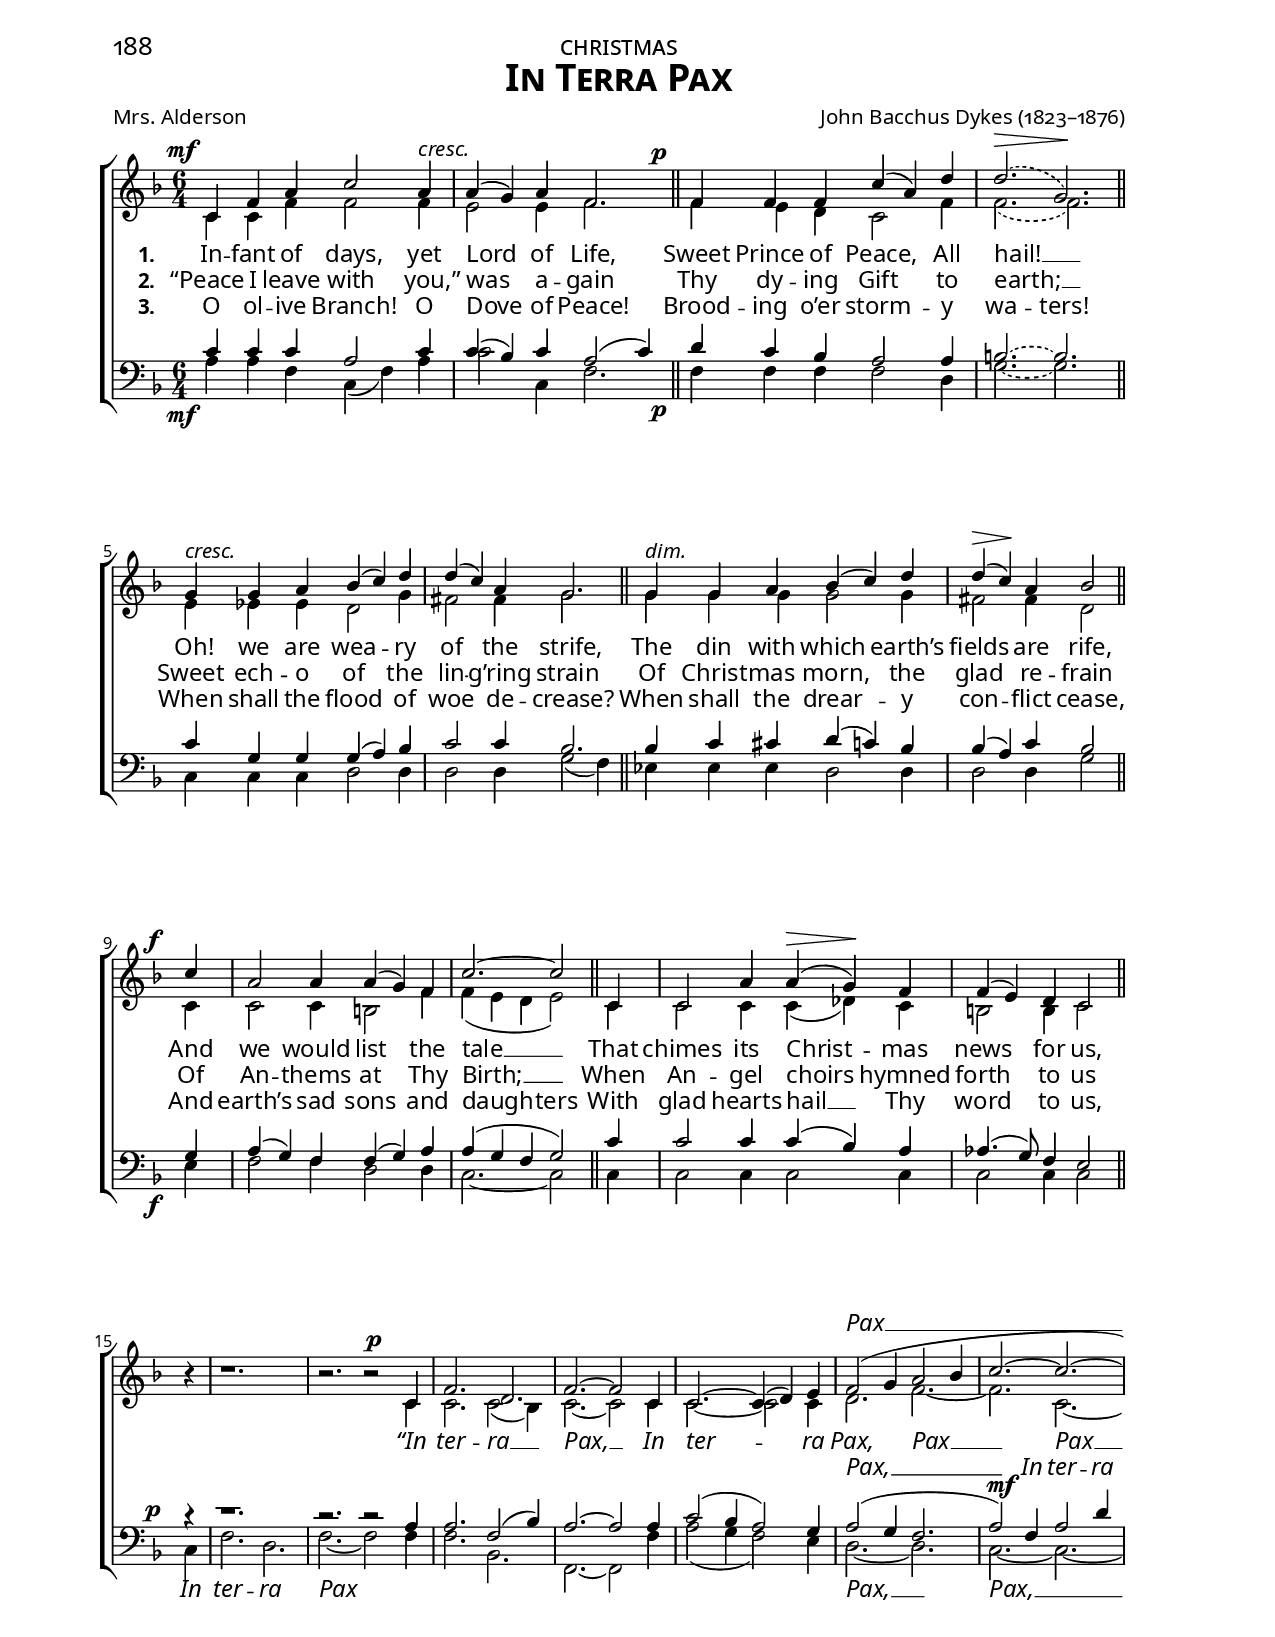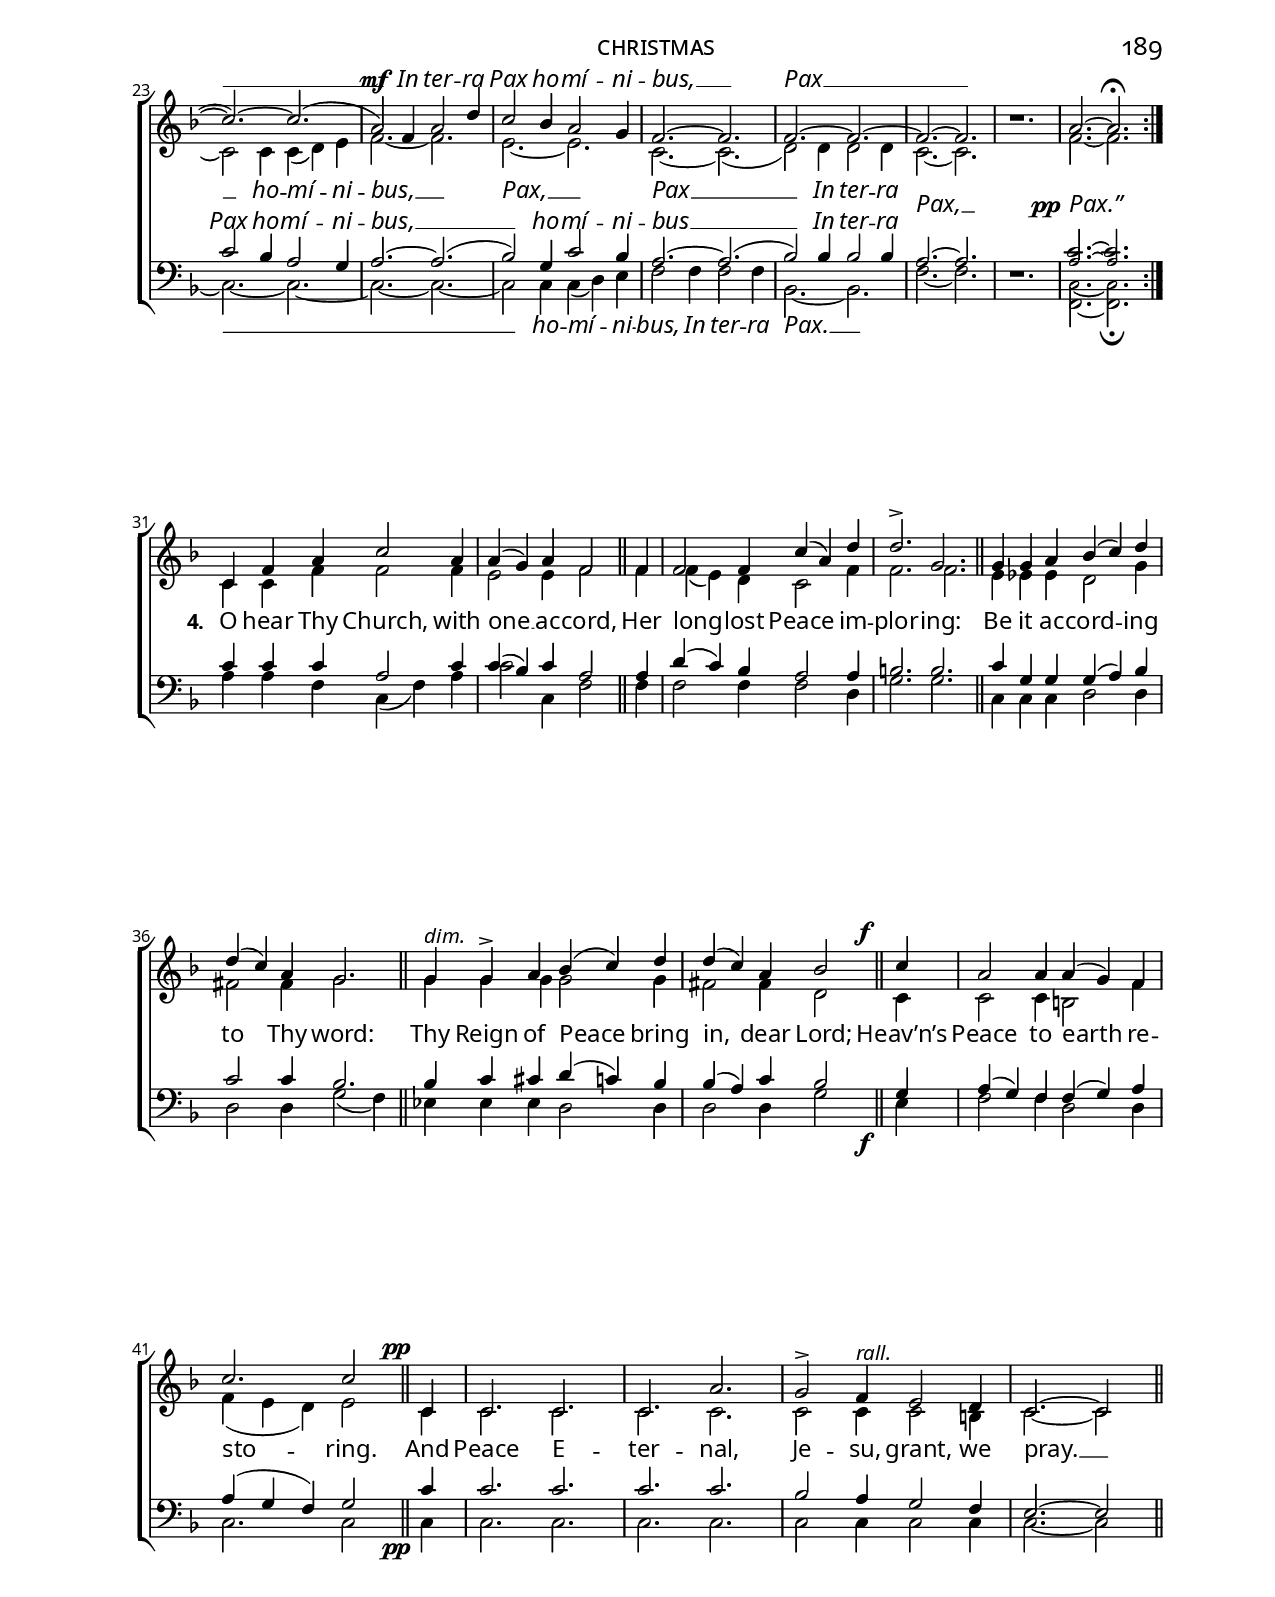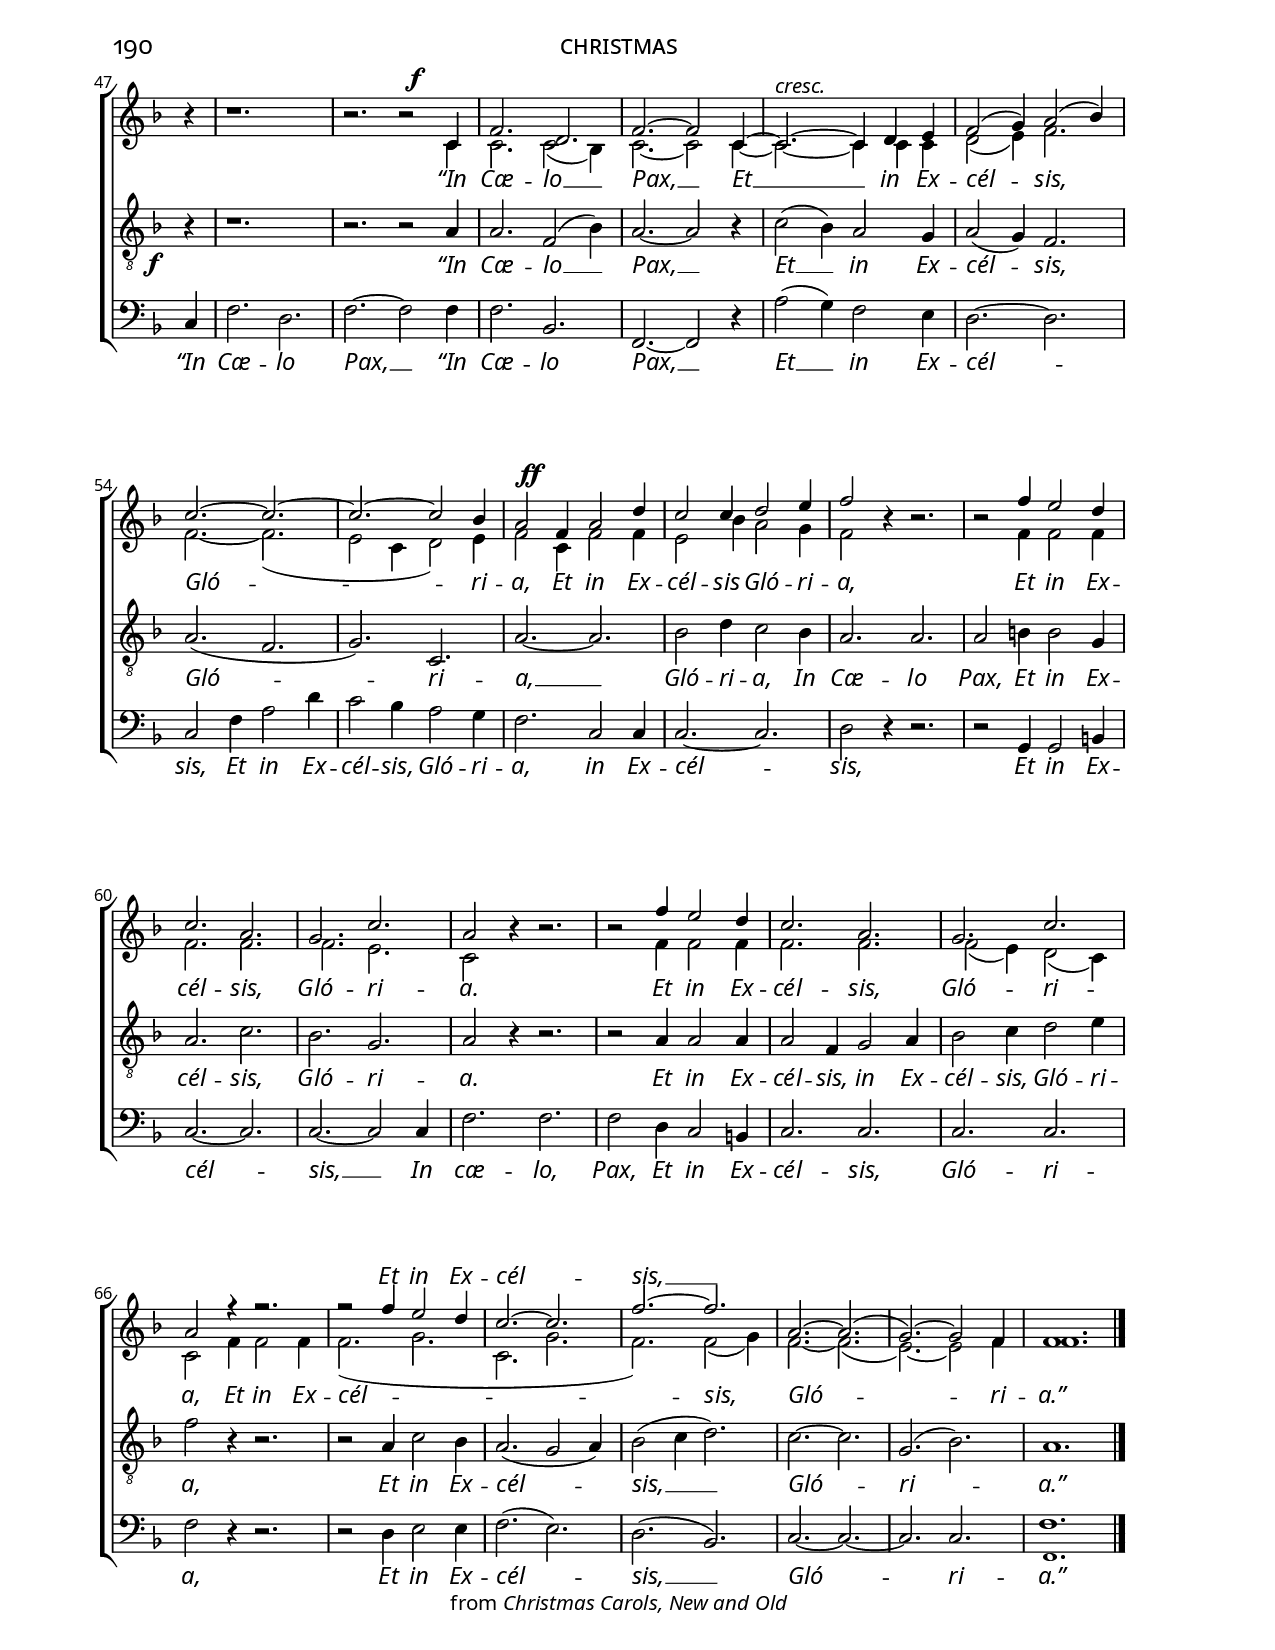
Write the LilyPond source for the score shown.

\version "2.24.0"
\include "util.ly"
\header {
  title = \markup{\override #'(font-name . "Garamond Premier Pro Semibold"){ \abs-fontsize #18 \smallCapsOldStyle"In Terra Pax"}}
  poet = \markup\oldStyleNum"Mrs. Alderson"
  composer = \markup\oldStyleNum"John Bacchus Dykes (1823–1876)"
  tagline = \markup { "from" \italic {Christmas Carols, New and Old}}
}
\paper {
  %print-all-headers = ##t
  paper-height = 11\in
  paper-width = 8.5\in
  indent = 0\in
  %system-system-spacing = #'((basic-distance . 10) (padding . 0))
  %system-system-spacing =
  %  #'((basic-distance . 0)
  %     (minimum-distance . 0)
  %     (padding . -0.35)
  %     (stretchability . 100))
  ragged-last-bottom = ##f
  ragged-bottom = ##f
  two-sided = ##t
  inner-margin = 1\in
  outer-margin = 0.75\in
  top-margin = 0.26\in
  bottom-margin = 0.25\in
  first-page-number = #188
  print-first-page-number = ##t
  headerLine = \markup{\override #'(font-name . "Garamond Premier Pro") \smallCapsOldStyle"christmas"}
  oddHeaderMarkup = \markup\fill-line{
     \override #'(font-name . "Garamond Premier Pro")\abs-fontsize #12.5
     \combine 
        \fill-line{"" \if \should-print-page-number
        \oldStylePageNum""
        }
        \fill-line{\headerLine}
  }
  evenHeaderMarkup = \markup {
     \override #'(font-name . "Garamond Premier Pro")\abs-fontsize #12.5
     \combine
        \if \should-print-page-number
        \oldStylePageNum""
        \fill-line{\headerLine}
  }
}
#(set-global-staff-size 18) \paper{ #(define fonts (make-pango-font-tree "Garamond Premier Pro" "Garamond Premier Pro" "Garamond Premier Pro" (/ 18 20))) }
global = {
  \key f \major
  \time 6/4
  \autoBeamOff
  \override DynamicLineSpanner.staff-padding = #-1.0
  \override DynamicLineSpanner.Y-extent = #'(-0.35 . 1)
  \override DynamicText.X-offset = #-4
}
globalNoTime = {
  \key f \major
  \autoBeamOff
  \override DynamicLineSpanner.staff-padding = #-1.0
  \override DynamicLineSpanner.Y-extent = #'(-0.35 . 1)
  \override DynamicText.X-offset = #-4
}

sopMusic = \relative c' {
  c4^\mf f a c2 a4^\markup\italic"cresc." |
  a( g) a f2. \bar "||"
  f4^\p f f c'( a) d |
  \slurDashed
  d2.(^\> g,)\! \bar "||"
  
  \slurSolid
  g4^\markup\italic"cresc." g a bes( c) d |
  d( c) a g2. \bar "||"
  g4^\markup\italic"dim." g a bes( c) d |
  \partial 4*5 d(^\> c)\! a bes2 \bar "||"
  
  \partial 4 c4^\f |
  a2 a4 a( g) f |
  \partial 4*5 c'2.~ c2 \bar "||"
  \partial 4 c,4 |
  c2 a'4 a(^\> g)\! f |
  \partial 4*5 f( e) d c2 \bar "||" \break
  
  \partial 4 b'4\rest |
  b1.\rest |
  b2.\rest b2\rest c,4^\p |
  f2. d |
  f~ f2 c4 |
  c2.~ c4( d) e |
  
  f2( g4 a2 bes4 |
  c2.~ c~ |
  c)~ c( |
  a2) f4 a2 d4 |
  
  c2 bes4 a2 g4 |
  f2.~ f |
  f~ f~ |
  f~ f |
  bes1.\rest |
  a2.~ a2.\fermata \bar ":|." \break
  
  % verse 4
  c,4 f a c2 a4 |
  a( g) a f2 \bar "||"
  f4 |
  f2 f4 c'( a) d |
  d2.^> g, \bar "||"
  
  g4 g a bes( c) d |
  d( c) a g2. \bar "||"
  g4^\markup\italic"dim." g^> a bes( c) d |
  \partial 4*5 d( c) a bes2 \bar "||"
  
  \partial 4 c4^\f |
  a2 a4 a( g) f |
  \partial 4*5 c'2. c2 \bar "||"
  \partial 4 c,4^\pp |
  c2. c |
  c a' |
  
  g2^> f4^\markup\italic"rall." e2 d4 |
  \partial 4*5 c2.~ c2 \bar "||"  \pageBreak
  \partial 4 b'4\rest |
  b1.\rest |
  b2.\rest b2\rest c,4^\f |
  f2. d |
  f~ f2 c4~ |
  c2.~^\markup\italic"cresc." c4 d e |
  
  f2( g4) a2( bes4) |
  c2.~ c~ |
  c~ c2 bes4 |
  a2 f4^\ff a2 d4 |
  c2 c4 d2 e4 |
  f2 bes,4\rest bes2.\rest |
  
  bes2\rest f'4 e2 d4 |
  c2. a |
  g c |
  a2 bes4\rest bes2.\rest |
  
  bes2\rest f'4 e2 d4 |
  c2. a |
  g c |
  a2 f'4\rest f2.\rest |
  
  f2\rest f4 e2 d4 |
  c2.~ c |
  f~ f |
  a,~ a( |
  g)~ g2 f4 |
  f1. \bar "|."
}
sopWords = {
  \lyricmode {
    \repeat unfold 44 {\skip 1}
    \repeat unfold 7 {\skip 1}
    \markup\italic Pax __
  }
  \set stanza = \markup\dynamic"mf"
  \lyricmode {
    \markup\italic In \markup\italic ter -- \markup\italic ra \markup\italic Pax \markup\italic ho -- \markup\italic mí -- \markup\italic ni -- \markup\italic bus, __ \markup\italic Pax __
  }
  \lyricmode {
    ""
    
    \repeat unfold 47 {\skip 1}
    \repeat unfold 37 {\skip 1}
    \markup\italic Et \markup\italic in \markup\italic Ex -- \markup\italic cél -- \markup\italic sis, __
  }
}

dropLyrics = {
  \override LyricText.extra-offset = #'(0 . -2.0)
  \override LyricHyphen.extra-offset = #'(0 . -2.0)
  \override LyricExtender.extra-offset = #'(0 . -2.0)
  \override StanzaNumber.extra-offset = #'(0 . -2.0)
}
dropLyricsII = {
  \override LyricText.extra-offset = #'(0 . -0.2)
  \override LyricHyphen.extra-offset = #'(0 . -0.2)
  \override LyricExtender.extra-offset = #'(0 . -0.2)
  \override StanzaNumber.extra-offset = #'(0 . -0.2)
}

altoMusic = \relative c' {
  c4 c f f2 f4 |
  e2 e4 f2. \bar "||"
  f4 e d c2 f4 |
  \slurDashed
  f2.( f) \bar "||"
  
  \slurSolid
  e4 ees ees d2 g4 |
  fis2 fis4 g2. \bar "||"
  g4 g g g2 g4 |
  fis2 fis4 d2 \bar "||"
  
  c4 |
  c2 c4 b2 f'4 |
  f( e d e2) \bar "||"
  c4 |
  c2 c4 c( des) c |
  b2 b4 c2 \bar "||"
  
  s4 |
  s1. |
  s2. s2 c4 |
  c2. c2( bes4) |
  c2.~ c2 c4 |
  c2.~ c2 c4 |
  
  d2. f~ |
  f c2.~ |
  c2 c4 c( d) e |
  f2.~ f |
  
  e2.~ e |
  c~ c( |
  d2) d4 d2 d4 |
  c2.~ c |
  s1. |
  f2.~ f \bar ":|."
  
  % verse 4
  c4 c f f2 f4 |
  e2 e4 f2 \bar "||"
  f4 |
  f4( e) d c2 f4 |
  f2. f \bar "||"
  
  e4 ees ees d2 g4 |
  fis2 fis4 g2. \bar "||"
  g4 g g g2 g4 |
  fis2 fis4 d2 \bar "||"
  
  c4 |
  c2 c4 b2 f'4 |
  f( e d) e2 \bar "||"
  c4 |
  c2. c |
  c c |
  
  c2 c4 c2 b4 |
  c2.~ c2 \bar "||"
  s4 |
  s1. |
  s2. s2 c4 |
  c2. c2( bes4) |
  
  c2.~ c2 c4~ |
  c2.~ c4 c c |
  d2( e4) f2. |
  f2.~ f( |
  
  e2 c4 d2) e4 |
  f2 c4 f2 f4 |
  e2 bes'4 a2 g4 |
  f2 s4 s2. |
  
  s2 f4 f2 f4 |
  f2. f |
  f e |
  c2 s4 s2. |
  
  s2 f4 f2 f4 |
  f2. f |
  f2( e4) d2( c4) |
  c2 f4 f2 f4 |
  
  f2.( g |
  c, g' |
  f) f2( g4) |
  f2.~ f( |
  e)~ e2 f4 |
  f1. \bar "|."
}
altoWords = {
  \lyricmode {
    \dropLyricsV
    \set stanza = #"1. "
    \set associatedVoice = "sopranos"
    In -- fant of days, yet Lord of Life,
    Sweet Prince \unset associatedVoice
    of Peace, All hail! __
    Oh! we are wea -- ry of the strife,
    \set associatedVoice = "sopranos"
    The din \unset associatedVoice
    with which earth’s fields are rife,
    And we would list the tale __
    That chimes its Christ -- mas news for us,
    
    \markup\italic “In \markup\italic ter -- \markup\italic ra __ \markup\italic Pax, __
    \markup\italic In \markup\italic ter -- \markup\italic ra \markup\italic Pax, \markup\italic Pax __ \markup\italic Pax __ \markup\italic ho -- \markup\italic mí -- \markup\italic ni -- \markup\italic bus, __
    \markup\italic Pax, __ \markup\italic Pax __ \markup\italic In \markup\italic ter -- \markup\italic ra
    
    \dropLyrics
    \markup\italic Pax, __
  }
  \set stanza = \markup\dynamic"pp"
  \lyricmode{
    \markup\italic Pax.”
    
    \dropLyricsV
    \set associatedVoice = "sopranos"
    \set stanza = #"4. "
    O hear Thy Church, with one __ ac -- cord,
    \set associatedVoice = "tenors"
    Her long -- lost Peace im -- plor -- ing:
    \unset associatedVoice 
    Be it ac -- cord -- ing to Thy word:
    \set associatedVoice = "tenors"
    Thy Reign of Peace bring in, dear Lord;
    \set associatedVoice = "sopranos"
    Heav’n’s Peace to earth \unset associatedVoice re -- sto -- ring.
    And Peace E -- ter -- nal, Je -- su, grant, we pray. __
    
    \dropLyricsII
    \markup\italic “In \markup\italic Cæ -- \markup\italic lo __ \markup\italic Pax, __
    \set associatedVoice = "sopranos"
    \markup\italic Et __ \markup\italic in \unset associatedVoice \markup\italic Ex -- \markup\italic cél -- \markup\italic sis,
    \set associatedVoice = "sopranos"
    \markup\italic Gló -- \markup\italic ri -- \markup\italic a,
    \markup\italic Et \markup\italic in \markup\italic Ex -- \markup\italic cél -- \markup\italic sis \markup\italic Gló -- \markup\italic ri -- \markup\italic a,
    
    \markup\italic Et \markup\italic in \markup\italic Ex -- \markup\italic cél -- \markup\italic sis, \markup\italic Gló -- \markup\italic ri -- \markup\italic a.
    
    \markup\italic Et \markup\italic in \markup\italic Ex -- \markup\italic cél --
    \set associatedVoice = "sopranos"
    \markup\italic sis, \markup\italic Gló -- \markup\italic ri -- \set associatedVoice = "altos" \markup\italic a,
    
    \markup\italic Et \markup\italic in \markup\italic Ex -- \markup\italic cél -- \markup\italic sis, \markup\italic Gló -- 
    \set associatedVoice = "sopranos"
    \markup\italic ri -- \markup\italic a.”
  }
}
altoWordsII = \lyricmode {
  \dropLyricsV
%\markup\italic 
  \set stanza = #"2. "
  \set associatedVoice = "sopranos"
  “Peace I leave with you,” was a -- gain
  Thy dy -- \unset associatedVoice
  ing Gift to earth; __
  Sweet ech -- o of the lin -- g’ring strain
  \set associatedVoice = "sopranos"
  Of Christ -- \unset associatedVoice
  mas morn, the glad re -- frain
  Of An -- thems at Thy Birth; __
  When An -- gel choirs hymned forth to us
}
altoWordsIII = \lyricmode {
  \dropLyricsV
  \set stanza = #"3. "
  \set associatedVoice = "sopranos"
  O ol -- ive Branch! O Dove of Peace!
  Brood -- ing
  \unset associatedVoice
  o’er storm -- y
  \set ignoreMelismata = ##t
  \set associatedVoice = "sopranos"
  wa -- ters!
  \unset associatedVoice
  \unset ignoreMelismata
  When shall the flood of woe de -- crease?
  \set associatedVoice = "sopranos"
  When shall \unset associatedVoice
  the drear -- y con -- flict cease,
  And earth’s sad sons and
  \set ignoreMelismata = ##t
  daugh -- _ _ ters
  \unset ignoreMelismata
  With glad hearts hail __ Thy word to us,
}
altoWordsIV = \lyricmode {
  \set stanza = #"4. "
  \set ignoreMelismata = ##t
}
altoWordsV = \lyricmode {
  \set stanza = #"5. "
  \set ignoreMelismata = ##t
}
altoWordsVI = \lyricmode {
  \set stanza = #"6. "
  \set ignoreMelismata = ##t
}
tenorMusic = \relative c' {
  c4_\mf c c a2 c4 |
  c( bes) c a2( c4) \bar "||"
  d_\p c bes a2 a4 |
  \tieDashed
  b2.~ b \bar "||"
  
  \tieSolid
  c4 g g g( a) bes |
  c2 c4 bes2. \bar "||"
  bes4 c cis d( c) bes |
  bes( a) c bes2 \bar "||"
  
  g4_\f |
  a( g) f f( g) a |
  a( g f g2) \bar "||"
  c4 |
  c2 c4 c( bes) a |
  aes4.( g8) f4 e2 \bar "||"
  
  c'4\rest^\p |
  c1.\rest |
  c2.\rest c2\rest a4 |
  a2. f2( bes4) |
  a2.~ a2 a4 |
  c2( bes4 a2) g4 |
  
  a2( g4 f2. |
  a2) f4^\mf a2 d4 |
  c2 bes4 a2 g4 |
  a2.~ a( |
  
  bes2) g4 c2 bes4 |
  a2.~ a( |
  bes2) bes4 bes2 bes4 |
  a2.~ a |
  s1. |
  <c \tweak font-size #-2 a>2.~ q \bar ":|."
  
  
  %verse 4
  c4 c c a2 c4 |
  c( bes) c a2 \bar "||"
  a4 |
  d( c) bes a2 a4 |
  b2. b \bar "||"
  
  c4 g g g( a) bes |
  c2 c4 bes2. \bar "||"
  bes4 c cis d( c) bes |
  bes( a) c bes2 \bar "||"
  
  g4_\f |
  a( g) f f( g) a |
  a( g f) g2 \bar "||"
  c4_\pp |
  c2. c |
  c c |

  bes2 a4 g2 f4 |
  e2.~ e2 \bar "||"
}
tenorMusicII = \relative c' {
  r4_\f |
  r1. |
  r2. r2 a4 |
  a2. f2( bes4) |
  
  a2.~ a2 r4 |
  c2( bes4) a2 g4 |
  a2( g4) f2. |
  a2.( f |
  
  g2.) c, |
  a'~ a |
  bes2 d4 c2 bes4 |
  a2. a |
  
  a2 b4 b2 g4 |
  a2. c |
  bes g |
  a2 r4 r2. |
  
  r2 a4 a2 a4 |
  a2 f4 g2 a4 |
  bes2 c4 d2 e4 |
  f2 r4 r2. |
  
  r2 a,4 c2 bes4 |
  a2.( g2 a4) |
  bes2( c4 d2.) |
  c2.~ c |
  g2.( bes) |
  a1. \bar "|."
}
tenorWords = \lyricmode {
  \repeat unfold 44 {\skip 1}
  \repeat unfold 7 {\skip 1}
  \markup\italic Pax, __ \markup\italic In \markup\italic ter -- \markup\italic ra \markup\italic Pax \markup\italic ho -- \markup\italic mí -- \markup\italic ni -- \markup\italic bus, __
  \markup\italic ho -- \markup\italic mí -- \markup\italic ni -- \markup\italic bus __ \markup\italic In \markup\italic ter -- \markup\italic ra "" "" ""
  
  %\repeat unfold 51 {\skip 1}
}
tenorWordsII = \lyricmode {
  \dropLyricsII
  \markup\italic “In \markup\italic Cæ -- \markup\italic lo __ \markup\italic Pax, __
  \markup\italic Et __ \markup\italic in \markup\italic Ex -- \markup\italic cél -- \markup\italic sis, \markup\italic Gló -- \markup\italic ri -- \markup\italic a, __
  \markup\italic Gló -- \markup\italic ri -- \markup\italic a, \markup\italic In \markup\italic Cæ -- \markup\italic lo \markup\italic Pax,
  \markup\italic Et \markup\italic in \markup\italic Ex -- \markup\italic cél -- \markup\italic sis, \markup\italic Gló -- \markup\italic ri -- \markup\italic a.
  \markup\italic Et \markup\italic in \markup\italic Ex -- \markup\italic cél -- \markup\italic sis, \markup\italic in \markup\italic Ex -- \markup\italic cél -- \markup\italic sis, \markup\italic Gló -- \markup\italic ri -- \markup\italic a,
  \markup\italic Et \markup\italic in \markup\italic Ex -- \markup\italic cél -- \markup\italic sis, __ \markup\italic Gló -- \markup\italic ri -- \markup\italic a.”
}

bassMusic = \relative c {
  a'4 a f c( f) a |
  c2 c,4 f2. \bar "||"
  f4 f f f2 d4 |
  \tieDashed
  g2.~ g \bar "||"
  
  \tieSolid
  c,4 c c d2 d4 |
  d2 d4 g2( f4) \bar "||"
  ees4 ees ees d2 d4 |
  d2 d4 g2 \bar "||"
  
  e4 |
  f2 f4 d2 d4 |
  c2.~ c2 \bar "||"
  c4 |
  c2 c4 c2 c4 |
  c2 c4 c2 \bar "||"
  
  c4 |
  f2. d |
  f~ f2 f4 |
  f2. bes, |
  f~ f2 f'4 |
  a2( g4 f2) e4 |
  
  d2.~ d |
  c~ c~ |
  c~ c~ |
  c~ c~ |
  c2 c4 c( d) e |
  f2 f4 f2 f4 |
  bes,2.~ bes |
  f'~ f |
  d1.\rest |
  <\tweak font-size #-2 c f,>2.~ q\fermata \bar ":|."
  
  %verse 4
  a'4 a f c( f) a |
  c2 c,4 f2 \bar "||"
  f4 |
  f2 f4 f2 d4 |
  g2. g \bar "||"
  
  c,4 c c d2 d4 |
  d2 d4 g2( f4) \bar "||"
  ees4 ees ees d2 d4 |
  d2 d4 g2 \bar "||"
  
  e4 |
  f2 f4 d2 d4 |
  c2. c2 \bar "||"
  c4 |
  c2. c2. |
  c c |
  
  c2 c4 c2 c4 |
  c2.~ c2 \bar "||"
}

bassMusicII = \relative c {
  c4 |
  f2. d |
  f~ f2 f4 |
  f2. bes, |
  f~ f2 r4 |
  a'2( g4) f2 e4 |
  d2.~ d |
  c2 f4 a2 d4 |
  
  c2 bes4 a2 g4 |
  f2. c2 c4 |
  c2.~ c |
  d2 r4 r2. |
  
  r2 g,4 g2 |
  b4 |
  c2.~ c |
  c~ c2 c4 |
  f2. f |
  
  f2 d4 c2 b4 |
  c2. c |
  c c |
  f2 r4 r2. |
  
  r2 d4 e2 e4 |
  f2.( e) |
  d( bes) |
  c~ c~ |
  c c |
  <f \tweak font-size #-2 f,>1. \bar "|."
}
bassWords = \lyricmode {
  \repeat unfold 44 {\skip 1}
  \markup\italic In \markup\italic ter -- \markup\italic ra \markup\italic Pax
  \repeat unfold 7 {\skip 1}
  \markup\italic Pax, __ \markup\italic Pax, __ \markup\italic ho -- \markup\italic mí -- \markup\italic ni -- \markup\italic bus, \markup\italic In \markup\italic ter -- \markup\italic ra \markup\italic Pax. __ ""
  
  %\repeat unfold 49 {\skip 1}
}
bassWordsII = \lyricmode {
  \dropLyricsII
  \markup\italic “In \markup\italic Cæ -- \markup\italic lo \markup\italic Pax, __
  \markup\italic “In \markup\italic Cæ -- \markup\italic lo \markup\italic Pax, __
  \markup\italic Et __ \markup\italic in \markup\italic Ex -- \markup\italic cél -- \markup\italic sis,
  \markup\italic Et \markup\italic in \markup\italic Ex -- \markup\italic cél -- \markup\italic sis, \markup\italic Gló -- \markup\italic ri -- \markup\italic a,
  \markup\italic in \markup\italic Ex -- \markup\italic cél -- \markup\italic sis,
  \markup\italic Et \markup\italic in \markup\italic Ex -- \markup\italic cél -- \markup\italic sis, __
  \markup\italic In \markup\italic cæ -- \markup\italic lo, \markup\italic Pax,
  \markup\italic Et \markup\italic in \markup\italic Ex -- \markup\italic cél -- \markup\italic sis, \markup\italic Gló -- \markup\italic ri -- \markup\italic a,
  \markup\italic Et \markup\italic in \markup\italic Ex -- \markup\italic cél -- \markup\italic sis, __
  \markup\italic Gló -- \markup\italic ri -- \markup\italic a.”
}

pianoRH = \relative c' {
  
}
pianoLH = \relative c' {
  
}

\score {
  <<
   \new ChoirStaff <<
%    \new Lyrics = sopranos \with { \override VerticalAxisGroup.nonstaff-relatedstaff-spacing = #'((basic-distance . 1)) }
    \new Staff = women <<
      \set Staff.explicitKeySignatureVisibility = #end-of-line-invisible
      \new Voice = "sopranos" { \voiceOne << \global \sopMusic >> }
      \new Voice = "altos" { \voiceTwo << \global \altoMusic >> }
    >>
    {\new Staff = men <<
      \set Staff.explicitKeySignatureVisibility = #end-of-line-invisible
      \clef bass
      \new Voice = "tenors" { \voiceOne << \global \tenorMusic >> }
      \new Voice = "basses" { \voiceTwo << \global \bassMusic >> }
    >>
     <<
       \new Staff = tenor {
          \override Staff.TimeSignature.stencil = ##f
          \set Staff.explicitKeySignatureVisibility = #end-of-line-invisible
          \clef "G_8" \new Voice = "tenorsII" { \globalNoTime \tenorMusicII }
       }
       \new Staff = bass {
          \override Staff.TimeSignature.stencil = ##f
          \set Staff.explicitKeySignatureVisibility = #end-of-line-invisible
          \clef bass \new Voice = "bassesII" { \globalNoTime \bassMusicII }
       }
      \new Lyrics \with { alignBelowContext = #"tenor" \override VerticalAxisGroup.nonstaff-relatedstaff-spacing = #'((basic-distance . 1)) } \lyricsto "tenorsII" \tenorWordsII
      \new Lyrics \with { alignBelowContext = #"bass" \override VerticalAxisGroup.nonstaff-relatedstaff-spacing = #'((basic-distance . 1)) } \lyricsto "bassesII" \bassWordsII
     >>
    }
    \new Lyrics \with { alignAboveContext = #"women" \override VerticalAxisGroup.nonstaff-relatedstaff-spacing = #'((basic-distance . 1))} \lyricsto "sopranos" \sopWords
     \new Lyrics = "altosVI"  \with { alignBelowContext = #"women" \override VerticalAxisGroup.nonstaff-relatedstaff-spacing = #'((basic-distance . 1))} \lyricsto "altos" \altoWordsVI
    \new Lyrics = "altosV"  \with { alignBelowContext = #"women" \override VerticalAxisGroup.nonstaff-relatedstaff-spacing = #'((basic-distance . 1))} \lyricsto "altos" \altoWordsV
    \new Lyrics = "altosIV"  \with { alignBelowContext = #"women" \override VerticalAxisGroup.nonstaff-relatedstaff-spacing = #'((basic-distance . 1))} \lyricsto "altos" \altoWordsIV
    \new Lyrics = "altosIII"  \with { alignBelowContext = #"women" \override VerticalAxisGroup.nonstaff-relatedstaff-spacing = #'((basic-distance . 1))} \lyricsto "altos" \altoWordsIII
    \new Lyrics = "altosII"  \with { alignBelowContext = #"women" \override VerticalAxisGroup.nonstaff-relatedstaff-spacing = #'((basic-distance . 1))} \lyricsto "altos" \altoWordsII
    \new Lyrics = "altos"  \with { alignBelowContext = #"women" \override VerticalAxisGroup.nonstaff-relatedstaff-spacing = #'((basic-distance . 1))} \lyricsto "altos" \altoWords
    \new Lyrics \with { alignAboveContext = #"men" \override VerticalAxisGroup.nonstaff-relatedstaff-spacing = #'((basic-distance . 1)) } \lyricsto "tenors" \tenorWords
    \new Lyrics \with { alignBelowContext = #"men" \override VerticalAxisGroup.nonstaff-relatedstaff-spacing = #'((basic-distance . 1)) } \lyricsto "basses" \bassWords
  >>
%    \new PianoStaff << \new Staff { \new Voice { \pianoRH } } \new Staff { \clef "bass" \pianoLH } >>
  >>
  \layout {
  \context {
    \Lyrics
    \override LyricText.font-size = #1.3
  }
    \context {
      \Score
      %\override SpacingSpanner.base-shortest-duration = #(ly:make-moment 1/8)
      %\override SpacingSpanner.common-shortest-duration = #(ly:make-moment 1/4)
    }
    \context {
      % Remove all empty staves
      \Staff \RemoveEmptyStaves \override VerticalAxisGroup.remove-first = ##t
    }
    \context {
      \Lyrics
      \override LyricText.X-offset = #center-on-word
    }
  }
}

